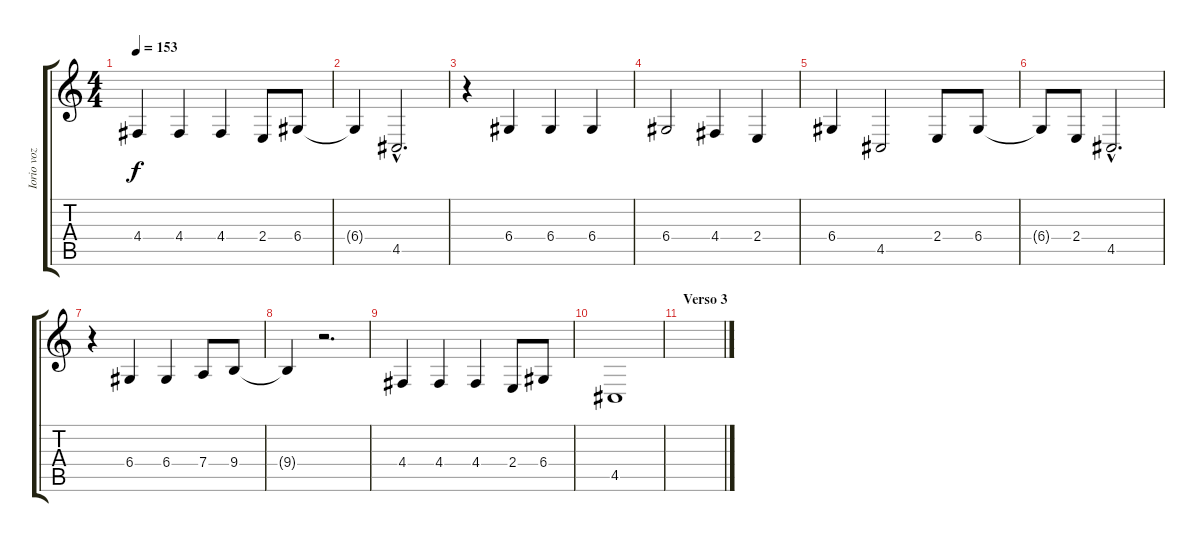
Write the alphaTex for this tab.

\track ("Iorio voz" "Iorio voz") {instrument lead6voice}
\staff {score tabs}
\tuning (E4 B3 G3 D3 A2 E2) {hide}
\ts (4 4)
\tempo 153
\clef g2
\ks c
4.4.4{dy f} 4.4.4 4.4.4 2.4.8 6.4.8 |
6.4{t}.4 4.5{hac}.2{d} |
r.4 6.4.4 6.4.4 6.4.4 |
6.4.2 4.4.4 2.4.4 |
6.4.4 4.5.2 2.4.8 6.4.8 |
6.4{t}.8 2.4.8 4.5{hac}.2{d} |
r.4 6.4.4 6.4.4 7.4.8 9.4.8 |
9.4{t}.4 r.2{d} |
4.4.4 4.4.4 4.4.4 2.4.8 6.4.8 |
4.5.1 |
\section ("" "Verso 3")
